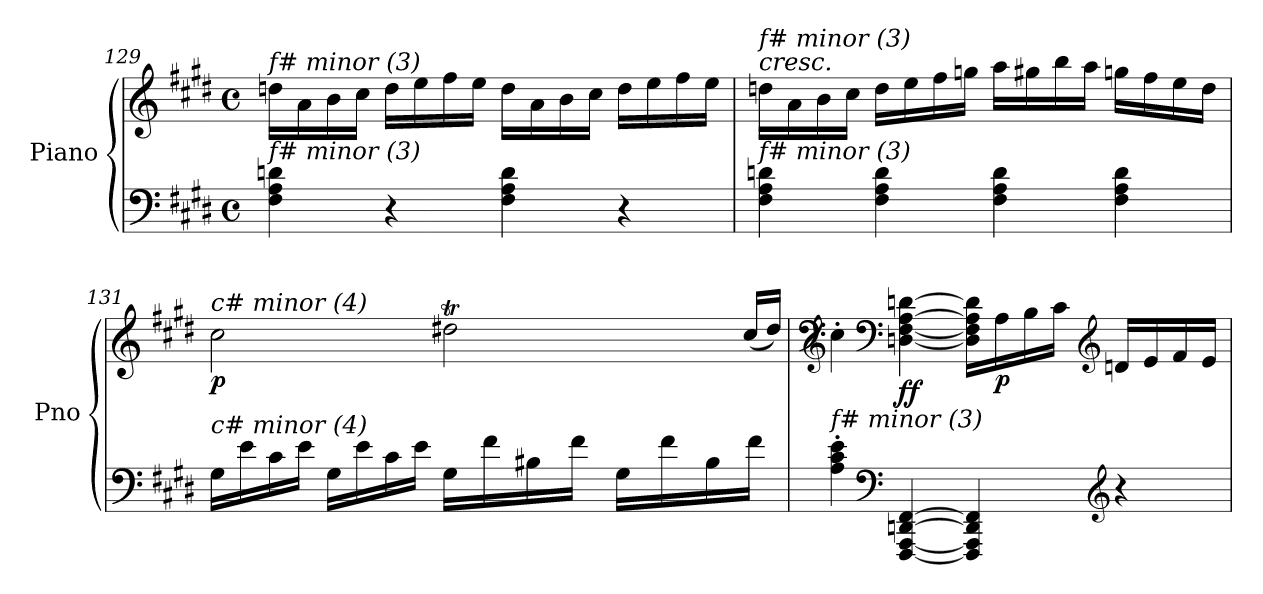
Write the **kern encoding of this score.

**kern	**kern	**dynam
*part1	*part1	*part1
*staff2	*staff1	*staff1/2
*I"Piano	*	*
*I'Pno	*	*
*clefF4	*clefG2	*
*k[f#c#g#d#]	*k[f#c#g#d#]	*
*M4/4	*M4/4	*
*met(c)	*met(c)	*
=129	=129	=129
!	!LO:TX:i:t=f# minor (3)	!
!LO:TX:i:t=f# minor (3)	!	!
4F#\ 4A\ 4dn\	16ddn\LL	.
.	16a\	.
.	16b\	.
.	16cc#\JJ	.
4r	16dd\LL	.
.	16ee\	.
.	16ff#\	.
.	16ee\JJ	.
4F#\ 4A\ 4d\	16dd\LL	.
.	16a\	.
.	16b\	.
.	16cc#\JJ	.
4r	16dd\LL	.
.	16ee\	.
.	16ff#\	.
.	16ee\JJ	.
=130	=130	=130
!	!LO:TX:a:i:t=cresc.	!
!	!LO:TX:i:t=f# minor (3)	!
!LO:TX:i:t=f# minor (3)	!	!
4F#\ 4A\ 4dn\	16ddn\LL	.
.	16a\	.
.	16b\	.
.	16cc#\JJ	.
4F#\ 4A\ 4d\	16dd\LL	.
.	16ee\	.
.	16ff#\	.
.	16ggn\JJ	.
4F#\ 4A\ 4d\	16aa\LL	.
.	16gg#X\	.
.	16bb\	.
.	16aa\JJ	.
4F#\ 4A\ 4d\	16ggn\LL	.
.	16ff#\	.
.	16ee\	.
.	16dd\JJ	.
!!LO:LB:g=z
=131	=131	=131
*^	*^	*
!	!	!LO:TX:i:t=c# minor (4)	!	!
!LO:TX:i:t=c# minor (4)	!	!	!	!
!	!	!	!	!LO:DY:b
2ryy	16G#\LL	2cc#\	2ryy	p
.	16e\	.	.	.
.	16c#\	.	.	.
.	16e\JJ	.	.	.
.	16G#\LL	.	.	.
.	16e\	.	.	.
.	16c#\	.	.	.
.	16e\JJ	.	.	.
*	*	*	*Xtuplet	*
2ryy	16G#\LL	2dd#Xt\	30ryy	.
.	.	.	30ee!yy	.
.	16f#\	.	.	.
.	.	.	30dd#!yy	.
.	.	.	30ee!yy	.
.	16B#X\	.	.	.
.	.	.	30dd#!yy	.
.	.	.	30ee!yy	.
.	16f#\JJ	.	.	.
.	.	.	30dd#!yy	.
.	.	.	30ee!yy	.
.	16G#\LL	.	.	.
.	.	.	30dd#!yy	.
.	.	.	30ee!yy	.
.	16f#\	.	.	.
.	.	.	30dd#!yy	.
.	.	.	30eeTTT!yy	.
.	16B#\	.	.	.
.	.	.	30dd#!yy	.
.	.	.	(30cc#/LL	.
.	16f#\JJ	.	.	.
.	.	.	30dd#/JJ)	.
*v	*v	*	*	*
=132	=132	=132	=132
!	!LO:TX:i:t=f# minor (3)	!	!
!LO:TX:i:t=f# minor (3)	!	!	!
*	*v	*v	*
4A\' 4c#\' 4e\'	4cc#'\	.
*clefF4	*clefF4	*
!	!	!LO:DY:b
[4FFF#/ [4AAA/ [4DDn/ [4FF#/	[4Dn\ [4F#\ [4A\ [4dn\	ff
4FFF#/] 4AAA/] 4DD/] 4FF#/]	16D\] 16F#\] 16A\] 16d\]LL	.
!	!	!LO:DY:b
.	16A\	p
.	16B\	.
.	16c#\JJ	.
*clefG2	*clefG2	*
4r	16dn/LL	.
.	16e/	.
.	16f#/	.
.	16e/JJ	.
=	=	=
*-	*-	*-
